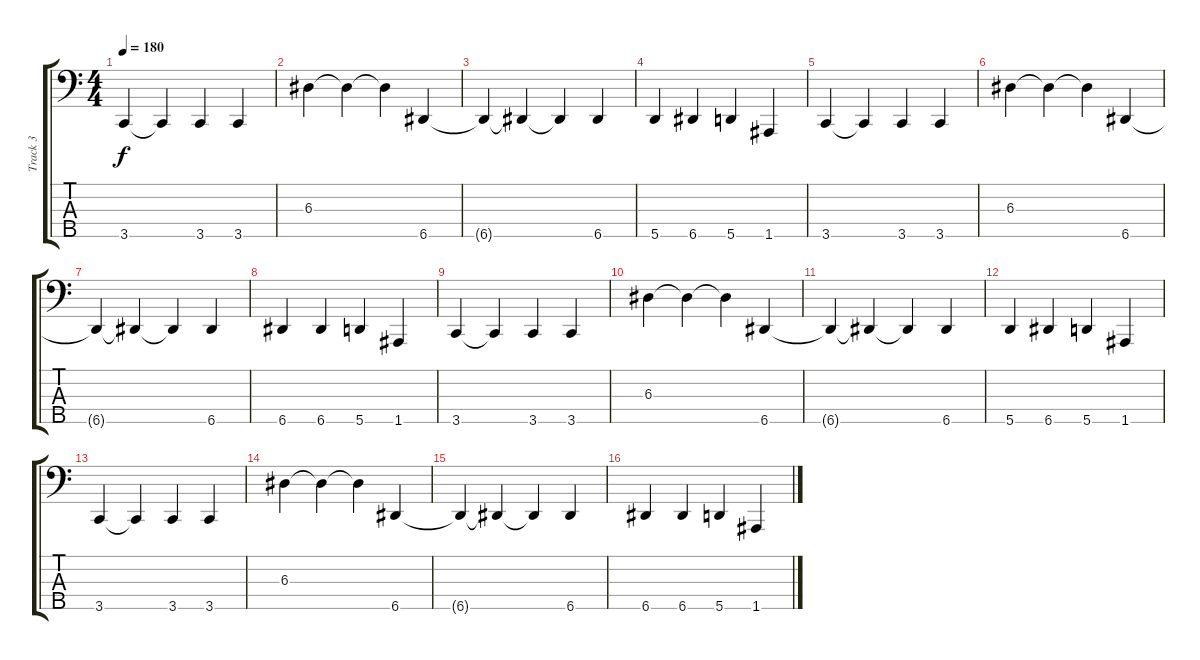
\track ("Track 3" "Track 3") {instrument slapbass2}
\staff {score tabs}
\tuning (G2 D2 A1 E1 A0) {hide}
\ts (4 4)
\tempo 180
\clef f4
\ks c
3.5.4{dy f} 3.5{t}.4 3.5.4 3.5.4 |
6.3.4 6.3{t}.4 6.3{t}.4 6.5.4 |
6.5{t}.4 6.5{t}.4 6.5{t}.4 6.5.4 |
5.5.4 6.5.4 5.5.4 1.5.4 |
3.5.4 3.5{t}.4 3.5.4 3.5.4 |
6.3.4 6.3{t}.4 6.3{t}.4 6.5.4 |
6.5{t}.4 6.5{t}.4 6.5{t}.4 6.5.4 |
6.5.4 6.5.4 5.5.4 1.5.4 |
3.5.4 3.5{t}.4 3.5.4 3.5.4 |
6.3.4 6.3{t}.4 6.3{t}.4 6.5.4 |
6.5{t}.4 6.5{t}.4 6.5{t}.4 6.5.4 |
5.5.4 6.5.4 5.5.4 1.5.4 |
3.5.4 3.5{t}.4 3.5.4 3.5.4 |
6.3.4 6.3{t}.4 6.3{t}.4 6.5.4 |
6.5{t}.4 6.5{t}.4 6.5{t}.4 6.5.4 |
6.5.4 6.5.4 5.5.4 1.5.4
